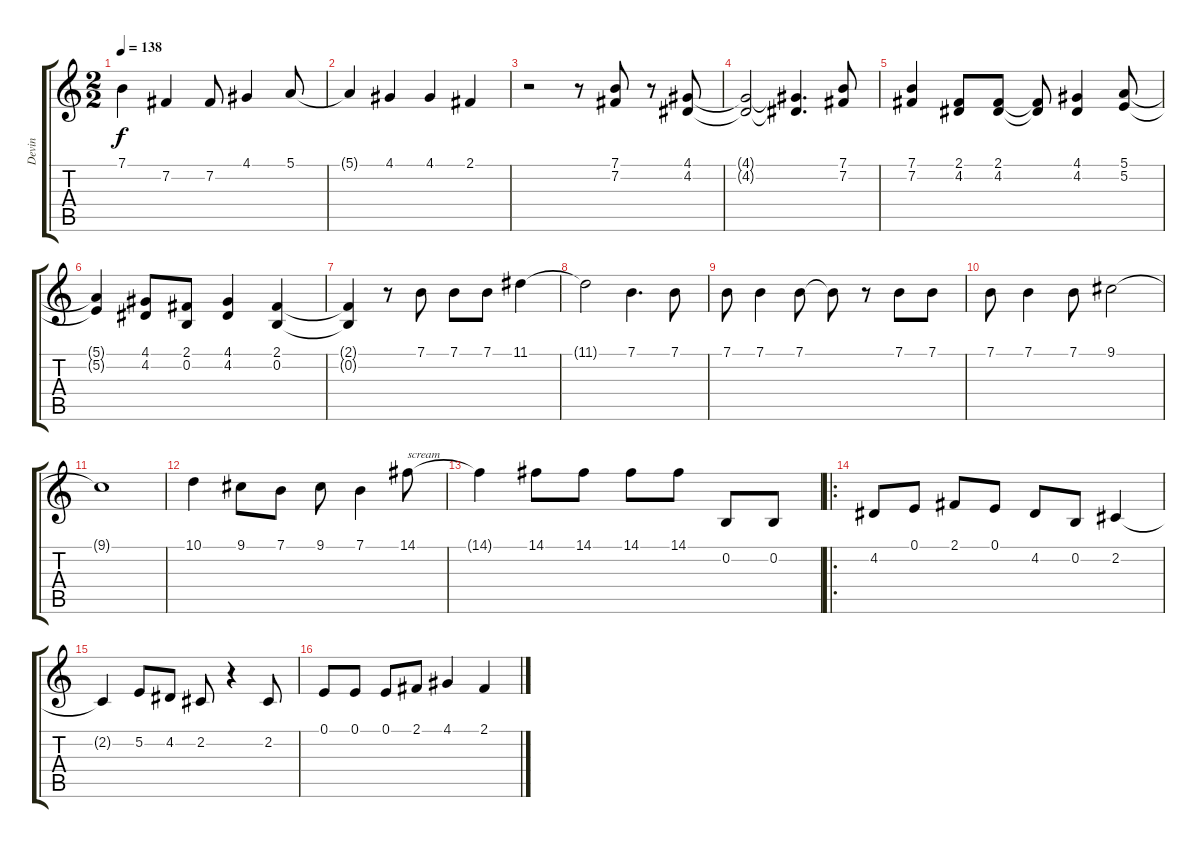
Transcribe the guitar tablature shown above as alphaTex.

\track ("Devin" "Devin") {instrument lead6voice}
\staff {score tabs}
\tuning (E4 B3 G3 D3 A2 E2) {hide}
\ts (2 2)
\tempo 138
\clef g2
\ks c
7.1.4{dy f} 7.2.4 7.2.8 4.1.4 5.1.8 |
5.1{t}.4 4.1.4 4.1.4 2.1.4 |
r.2 r.8 (7.1 7.2).8 r.8 (4.1 4.2).8 |
(4.1{t} 4.2{t}).2 (4.1{t} 4.2{t}).4{d} (7.1 7.2).8 |
(7.1 7.2).4 (2.1 4.2).8 (2.1 4.2).8 (2.1{t} 4.2{t}).8 (4.1 4.2).4 (5.1 5.2).8 |
(5.1{t} 5.2{t}).4 (4.1 4.2).8 (2.1 0.2).8 (4.1 4.2).4 (2.1 0.2).4 |
(2.1{t} 0.2{t}).4 r.8 7.1.8 7.1.8 7.1.8 11.1.4 |
11.1{t}.2 7.1.4{d} 7.1.8 |
7.1.8 7.1.4 7.1.8 7.1{t}.8 r.8 7.1.8 7.1.8 |
7.1.8 7.1.4 7.1.8 9.1.2 |
9.1{t}.1 |
10.1.4 9.1.8 7.1.8 9.1.8 7.1.4 14.1.8{txt "scream"} |
14.1{t}.4 14.1.8 14.1.8 14.1.8 14.1.8 0.2.8 0.2.8 |
\ro
4.2.8 0.1.8 2.1.8 0.1.8 4.2.8 0.2.8 2.2.4 |
2.2{t}.4 5.2.8 4.2.8 2.2.8 r.4 2.2.8 |
0.1.8 0.1.8 0.1.8 2.1.8 4.1.4 2.1.4
